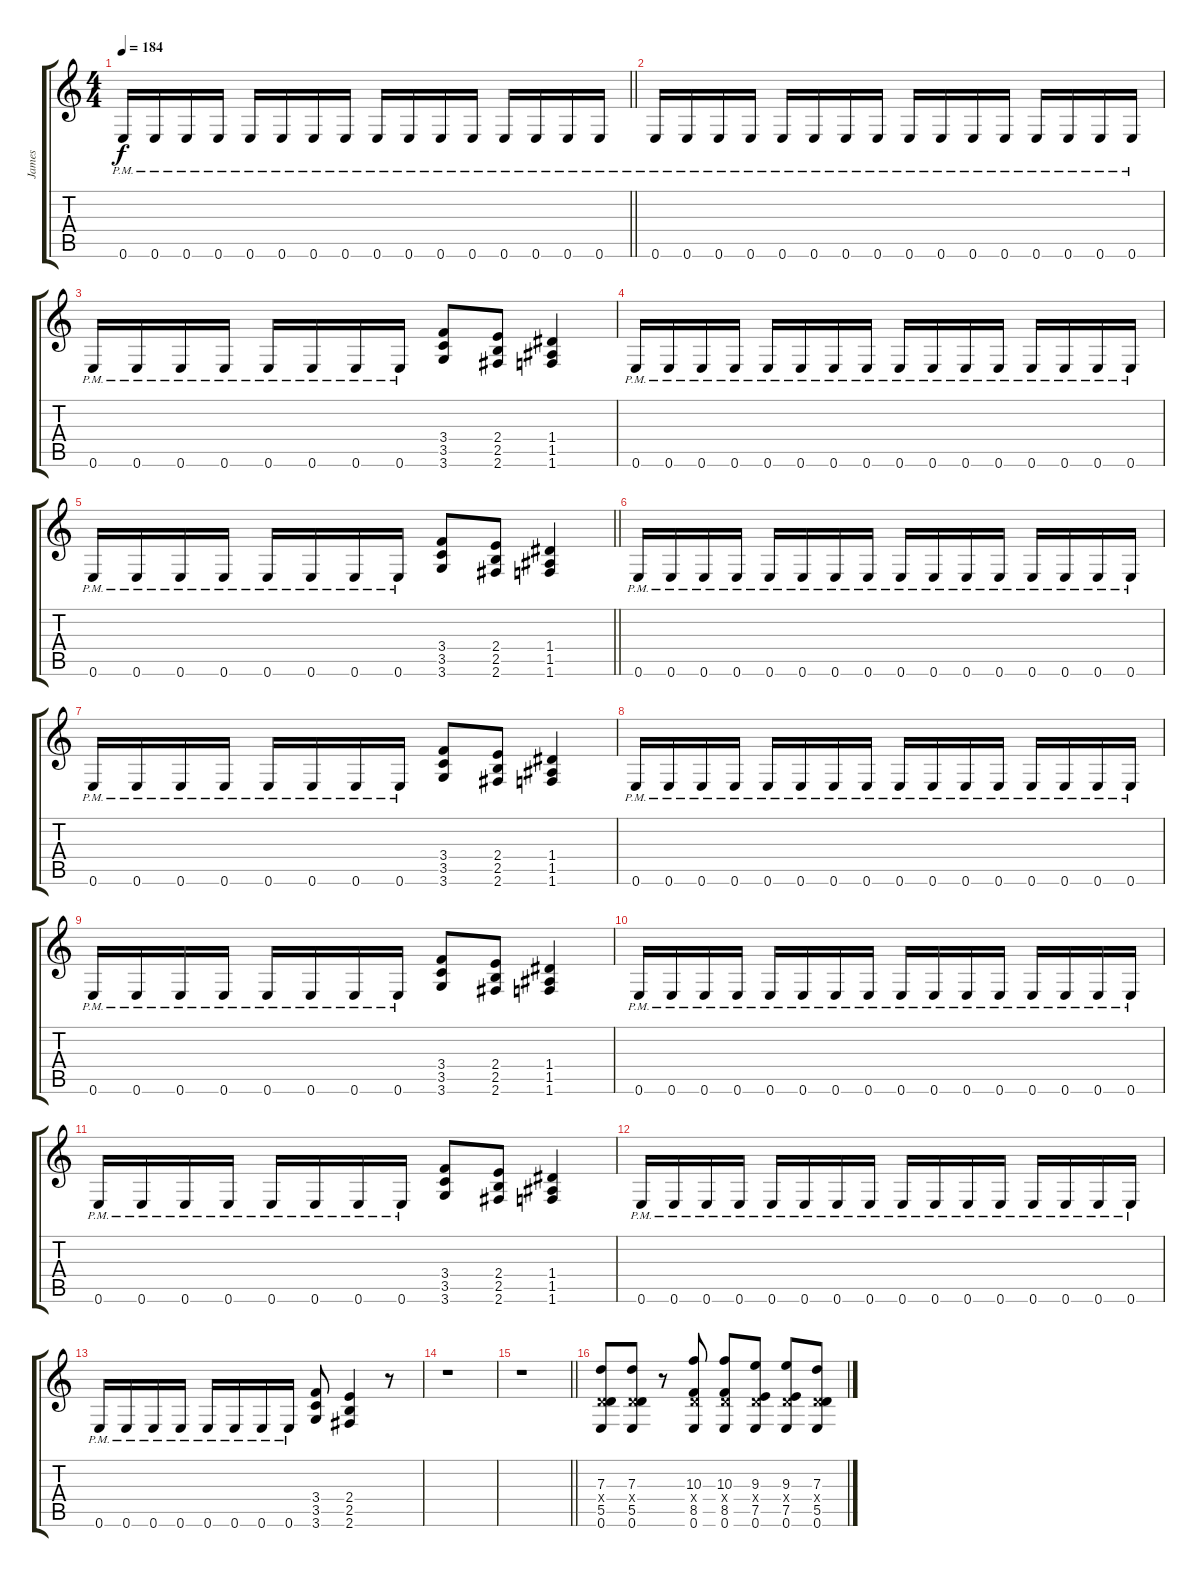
\track ("James" "James") {instrument distortionguitar}
\staff {score tabs}
\tuning (E4 B3 G3 D3 A2 E2) {hide}
\ts (4 4)
\tempo 184
\clef g2
\barLineRight lightlight
\ks c
0.6{pm}.16{dy f} 0.6{pm}.16 0.6{pm}.16 0.6{pm}.16 0.6{pm}.16 0.6{pm}.16 0.6{pm}.16 0.6{pm}.16 0.6{pm}.16 0.6{pm}.16 0.6{pm}.16 0.6{pm}.16 0.6{pm}.16 0.6{pm}.16 0.6{pm}.16 0.6{pm}.16 |
0.6{pm}.16 0.6{pm}.16 0.6{pm}.16 0.6{pm}.16 0.6{pm}.16 0.6{pm}.16 0.6{pm}.16 0.6{pm}.16 0.6{pm}.16 0.6{pm}.16 0.6{pm}.16 0.6{pm}.16 0.6{pm}.16 0.6{pm}.16 0.6{pm}.16 0.6{pm}.16 |
0.6{pm}.16 0.6{pm}.16 0.6{pm}.16 0.6{pm}.16 0.6{pm}.16 0.6{pm}.16 0.6{pm}.16 0.6{pm}.16 (3.4 3.5 3.6).8 (2.4 2.5 2.6).8 (1.4 1.5 1.6).4 |
0.6{pm}.16 0.6{pm}.16 0.6{pm}.16 0.6{pm}.16 0.6{pm}.16 0.6{pm}.16 0.6{pm}.16 0.6{pm}.16 0.6{pm}.16 0.6{pm}.16 0.6{pm}.16 0.6{pm}.16 0.6{pm}.16 0.6{pm}.16 0.6{pm}.16 0.6{pm}.16 |
\barLineRight lightlight
0.6{pm}.16 0.6{pm}.16 0.6{pm}.16 0.6{pm}.16 0.6{pm}.16 0.6{pm}.16 0.6{pm}.16 0.6{pm}.16 (3.4 3.5 3.6).8 (2.4 2.5 2.6).8 (1.4 1.5 1.6).4 |
0.6{pm}.16 0.6{pm}.16 0.6{pm}.16 0.6{pm}.16 0.6{pm}.16 0.6{pm}.16 0.6{pm}.16 0.6{pm}.16 0.6{pm}.16 0.6{pm}.16 0.6{pm}.16 0.6{pm}.16 0.6{pm}.16 0.6{pm}.16 0.6{pm}.16 0.6{pm}.16 |
0.6{pm}.16 0.6{pm}.16 0.6{pm}.16 0.6{pm}.16 0.6{pm}.16 0.6{pm}.16 0.6{pm}.16 0.6{pm}.16 (3.4 3.5 3.6).8 (2.4 2.5 2.6).8 (1.4 1.5 1.6).4 |
0.6{pm}.16 0.6{pm}.16 0.6{pm}.16 0.6{pm}.16 0.6{pm}.16 0.6{pm}.16 0.6{pm}.16 0.6{pm}.16 0.6{pm}.16 0.6{pm}.16 0.6{pm}.16 0.6{pm}.16 0.6{pm}.16 0.6{pm}.16 0.6{pm}.16 0.6{pm}.16 |
0.6{pm}.16 0.6{pm}.16 0.6{pm}.16 0.6{pm}.16 0.6{pm}.16 0.6{pm}.16 0.6{pm}.16 0.6{pm}.16 (3.4 3.5 3.6).8 (2.4 2.5 2.6).8 (1.4 1.5 1.6).4 |
0.6{pm}.16 0.6{pm}.16 0.6{pm}.16 0.6{pm}.16 0.6{pm}.16 0.6{pm}.16 0.6{pm}.16 0.6{pm}.16 0.6{pm}.16 0.6{pm}.16 0.6{pm}.16 0.6{pm}.16 0.6{pm}.16 0.6{pm}.16 0.6{pm}.16 0.6{pm}.16 |
0.6{pm}.16 0.6{pm}.16 0.6{pm}.16 0.6{pm}.16 0.6{pm}.16 0.6{pm}.16 0.6{pm}.16 0.6{pm}.16 (3.4 3.5 3.6).8 (2.4 2.5 2.6).8 (1.4 1.5 1.6).4 |
0.6{pm}.16 0.6{pm}.16 0.6{pm}.16 0.6{pm}.16 0.6{pm}.16 0.6{pm}.16 0.6{pm}.16 0.6{pm}.16 0.6{pm}.16 0.6{pm}.16 0.6{pm}.16 0.6{pm}.16 0.6{pm}.16 0.6{pm}.16 0.6{pm}.16 0.6{pm}.16 |
0.6{pm}.16 0.6{pm}.16 0.6{pm}.16 0.6{pm}.16 0.6{pm}.16 0.6{pm}.16 0.6{pm}.16 0.6{pm}.16 (3.4 3.5 3.6).8 (2.4 2.5 2.6).4 r.8 |
r.1 |
\barLineRight lightlight
r.1 |
(7.3 0.4{x} 5.5 0.6).8 (7.3 0.4{x} 5.5 0.6).8 r.8 (10.3 0.4{x} 8.5 0.6).8 (10.3 0.4{x} 8.5 0.6).8 (9.3 0.4{x} 7.5 0.6).8 (9.3 0.4{x} 7.5 0.6).8 (7.3 0.4{x} 5.5 0.6).8
